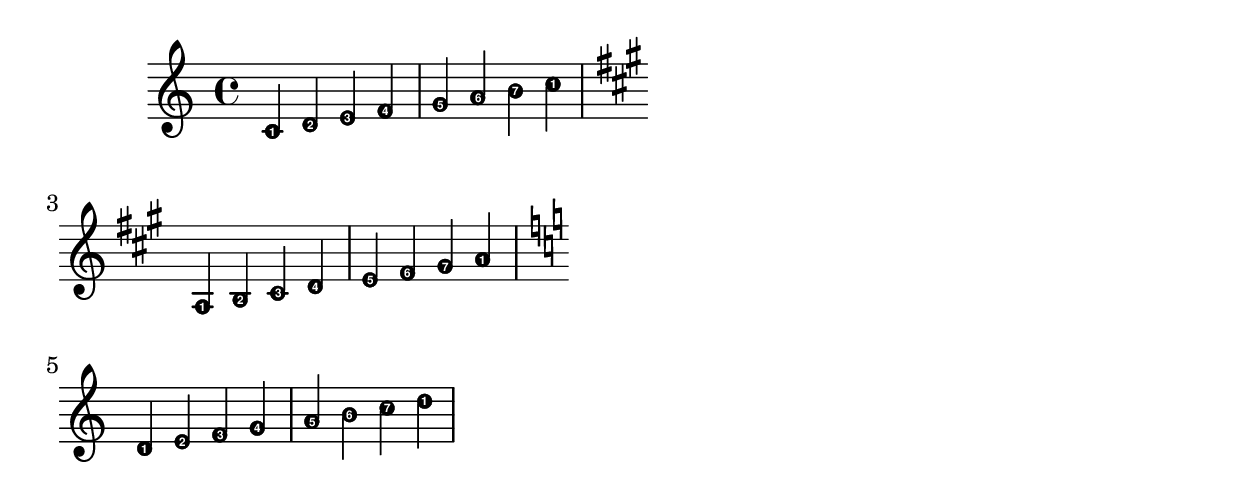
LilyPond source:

\version "2.14.0"

\header {
  lsrtags = "pitches"
  texidoc = "
Easy notation note heads use the @code{note-names} property
of the @code{NoteHead} object to determine what appears inside
the note head.  By overriding this property, it is possible
to print numbers representing the scale-degree.

A simple engraver can be created to do this for every note head
object it sees.
"
  doctitle = "Numbers as easy note heads"
}

#(define Ez_numbers_engraver
   (list
    (cons 'acknowledgers
          (list
           (cons 'note-head-interface
                 (lambda (engraver grob source-engraver)
                   (let* ((context (ly:translator-context engraver))
                          (tonic-pitch (ly:context-property context 'tonic))
                          (tonic-name (ly:pitch-notename tonic-pitch))
                          (grob-pitch
                           (ly:event-property (event-cause grob) 'pitch))
                          (grob-name (ly:pitch-notename grob-pitch))
                          (delta (modulo (- grob-name tonic-name) 7))
                          (note-names
                           (make-vector 7 (number->string (1+ delta)))))
                     (ly:grob-set-property! grob 'note-names note-names))))))))

#(set-global-staff-size 26)

\layout {
  ragged-right = ##t
  \context {
    \Voice
    \consists \Ez_numbers_engraver
  }
}

\relative c' {
  \easyHeadsOn
  c4 d e f
  g4 a b c \break

  \key a \major
  a,4 b cis d
  e4 fis gis a \break

  \key d \dorian
  d,4 e f g
  a4 b c d
}
